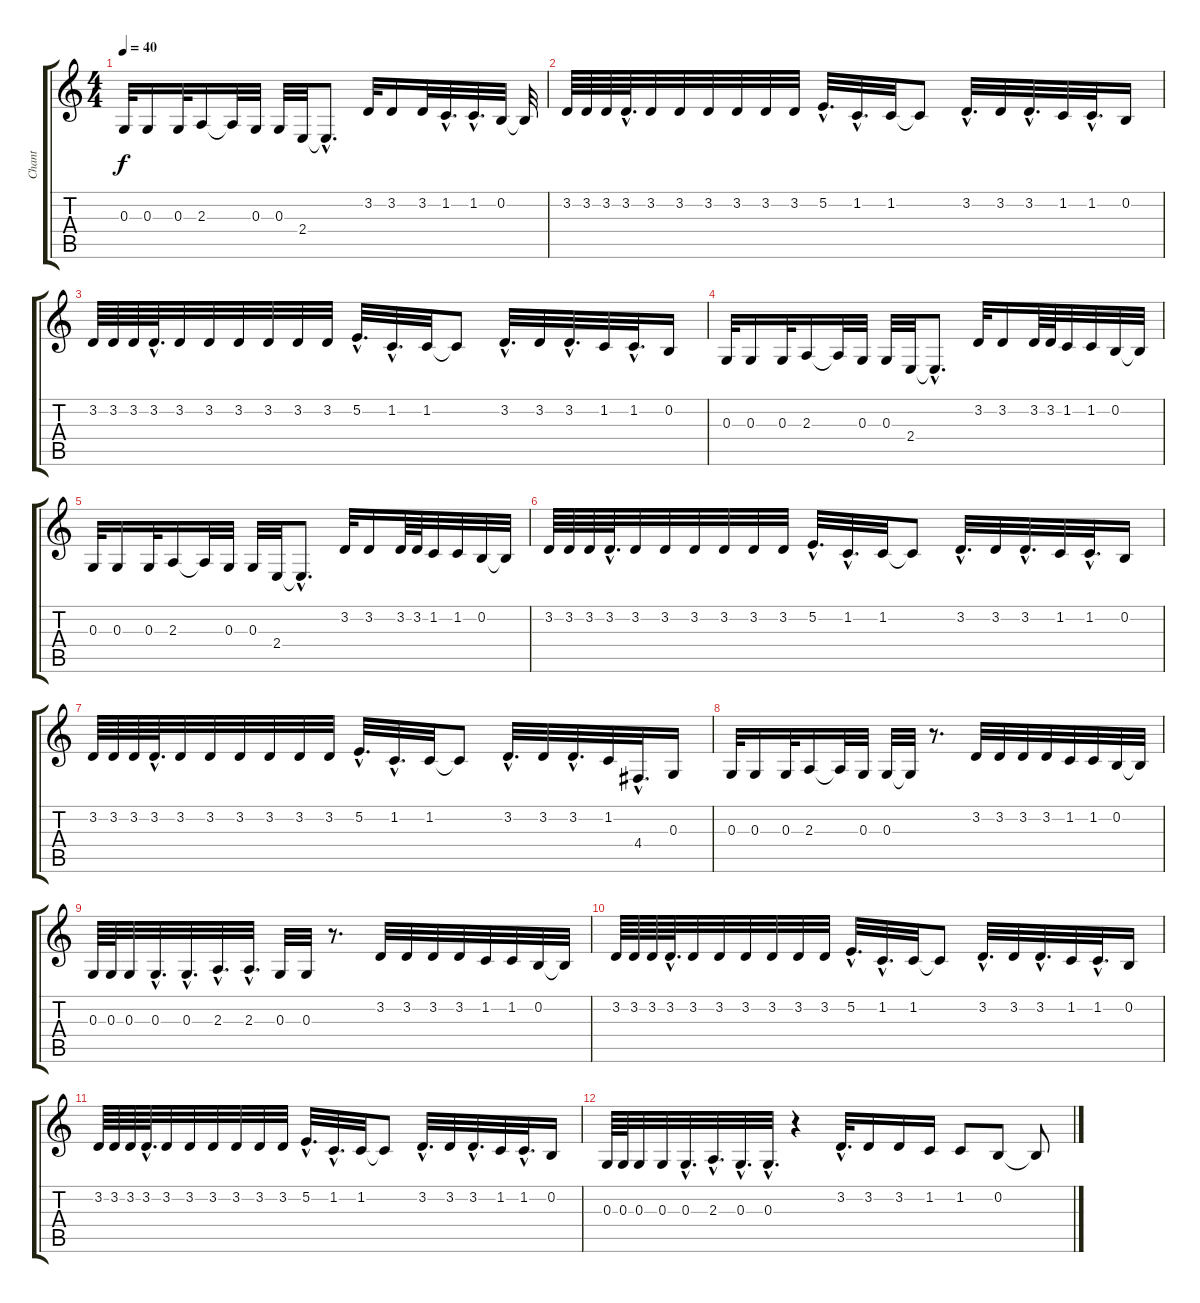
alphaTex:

\track ("Chant" "Chant") {instrument acousticgrandpiano}
\staff {score tabs}
\tuning (E4 B3 G3 D3 A2 E2) {hide}
\ts (4 4)
\tempo 40
\clef g2
\ks c
0.3.32{dy f} 0.3.16 0.3.32 2.3.16 2.3{t}.32 0.3.32 0.3.32 2.4.32 2.4{hac t}.8{d} 3.2.32 3.2.16 3.2.32 1.2{hac}.32{d} 1.2{hac}.32{d} 0.2.32 0.2{t}.32 |
3.2.64 3.2.64 3.2.64 3.2{hac}.64{d} 3.2.32 3.2.32 3.2.32 3.2.32 3.2.32 3.2.32 5.2{hac}.32{d} 1.2{hac}.32{d} 1.2.32 1.2{t}.8 3.2{hac}.32{d} 3.2.32 3.2{hac}.32{d} 1.2.32 1.2{hac}.32{d} 0.2.16 |
3.2.64 3.2.64 3.2.64 3.2{hac}.64{d} 3.2.32 3.2.32 3.2.32 3.2.32 3.2.32 3.2.32 5.2{hac}.32{d} 1.2{hac}.32{d} 1.2.32 1.2{t}.8 3.2{hac}.32{d} 3.2.32 3.2{hac}.32{d} 1.2.32 1.2{hac}.32{d} 0.2.16 |
0.3.32 0.3.16 0.3.32 2.3.16 2.3{t}.32 0.3.32 0.3.32 2.4.32 2.4{hac t}.8{d} 3.2.32 3.2.16 3.2.64 3.2.64 1.2.32 1.2.32 0.2.32 0.2{t}.32 |
0.3.32 0.3.16 0.3.32 2.3.16 2.3{t}.32 0.3.32 0.3.32 2.4.32 2.4{hac t}.8{d} 3.2.32 3.2.16 3.2.64 3.2.64 1.2.32 1.2.32 0.2.32 0.2{t}.32 |
3.2.64 3.2.64 3.2.64 3.2{hac}.64{d} 3.2.32 3.2.32 3.2.32 3.2.32 3.2.32 3.2.32 5.2{hac}.32{d} 1.2{hac}.32{d} 1.2.32 1.2{t}.8 3.2{hac}.32{d} 3.2.32 3.2{hac}.32{d} 1.2.32 1.2{hac}.32{d} 0.2.16 |
3.2.64 3.2.64 3.2.64 3.2{hac}.64{d} 3.2.32 3.2.32 3.2.32 3.2.32 3.2.32 3.2.32 5.2{hac}.32{d} 1.2{hac}.32{d} 1.2.32 1.2{t}.8 3.2{hac}.32{d} 3.2.32 3.2{hac}.32{d} 1.2.32 4.4{hac}.32{d} 0.3.16 |
0.3.32 0.3.16 0.3.32 2.3.16 2.3{t}.32 0.3.32 0.3.32 0.3{t}.32 r.8{d} 3.2.32 3.2.32 3.2.32 3.2.32 1.2.32 1.2.32 0.2.32 0.2{t}.32 |
0.3.64 0.3.64 0.3.32 0.3{hac}.32{d} 0.3{hac}.32{d} 2.3{hac}.32{d} 2.3{hac}.32{d} 0.3.32 0.3.32 r.8{d} 3.2.32 3.2.32 3.2.32 3.2.32 1.2.32 1.2.32 0.2.32 0.2{t}.32 |
3.2.64 3.2.64 3.2.64 3.2{hac}.64{d} 3.2.32 3.2.32 3.2.32 3.2.32 3.2.32 3.2.32 5.2{hac}.32{d} 1.2{hac}.32{d} 1.2.32 1.2{t}.8 3.2{hac}.32{d} 3.2.32 3.2{hac}.32{d} 1.2.32 1.2{hac}.32{d} 0.2.16 |
3.2.64 3.2.64 3.2.64 3.2{hac}.64{d} 3.2.32 3.2.32 3.2.32 3.2.32 3.2.32 3.2.32 5.2{hac}.32{d} 1.2{hac}.32{d} 1.2.32 1.2{t}.8 3.2{hac}.32{d} 3.2.32 3.2{hac}.32{d} 1.2.32 1.2{hac}.32{d} 0.2.16 |
0.3.64 0.3.64 0.3.32 0.3.32 0.3{hac}.32{d} 2.3{hac}.32{d} 0.3{hac}.32{d} 0.3{hac}.32{d} r.4 3.2{hac}.32{d} 3.2.16 3.2.16 1.2.16 1.2.8 0.2.8 0.2{t}.8
